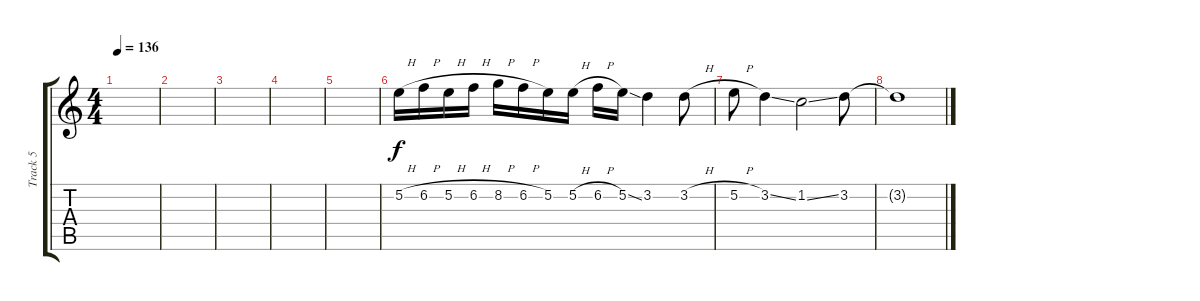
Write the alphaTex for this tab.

\track ("Track 5" "Track 5") {instrument distortionguitar}
\staff {score tabs}
\tuning (E4 B3 G3 D3 A2 D2) {hide}
\ts (4 4)
\tempo 136
\clef g2
\ks c
|
|
|
|
|
5.2{h}.16 6.2{h}.16 5.2{h}.16 6.2{h}.16 8.2{h}.16 6.2{h}.16 5.2.16 5.2{h}.16 6.2{h}.16 5.2{ss}.16 3.2.4 3.2{h}.8 |
5.2{h}.8 3.2{ss}.4 1.2{ss}.2 3.2.8 |
3.2{t}.1
